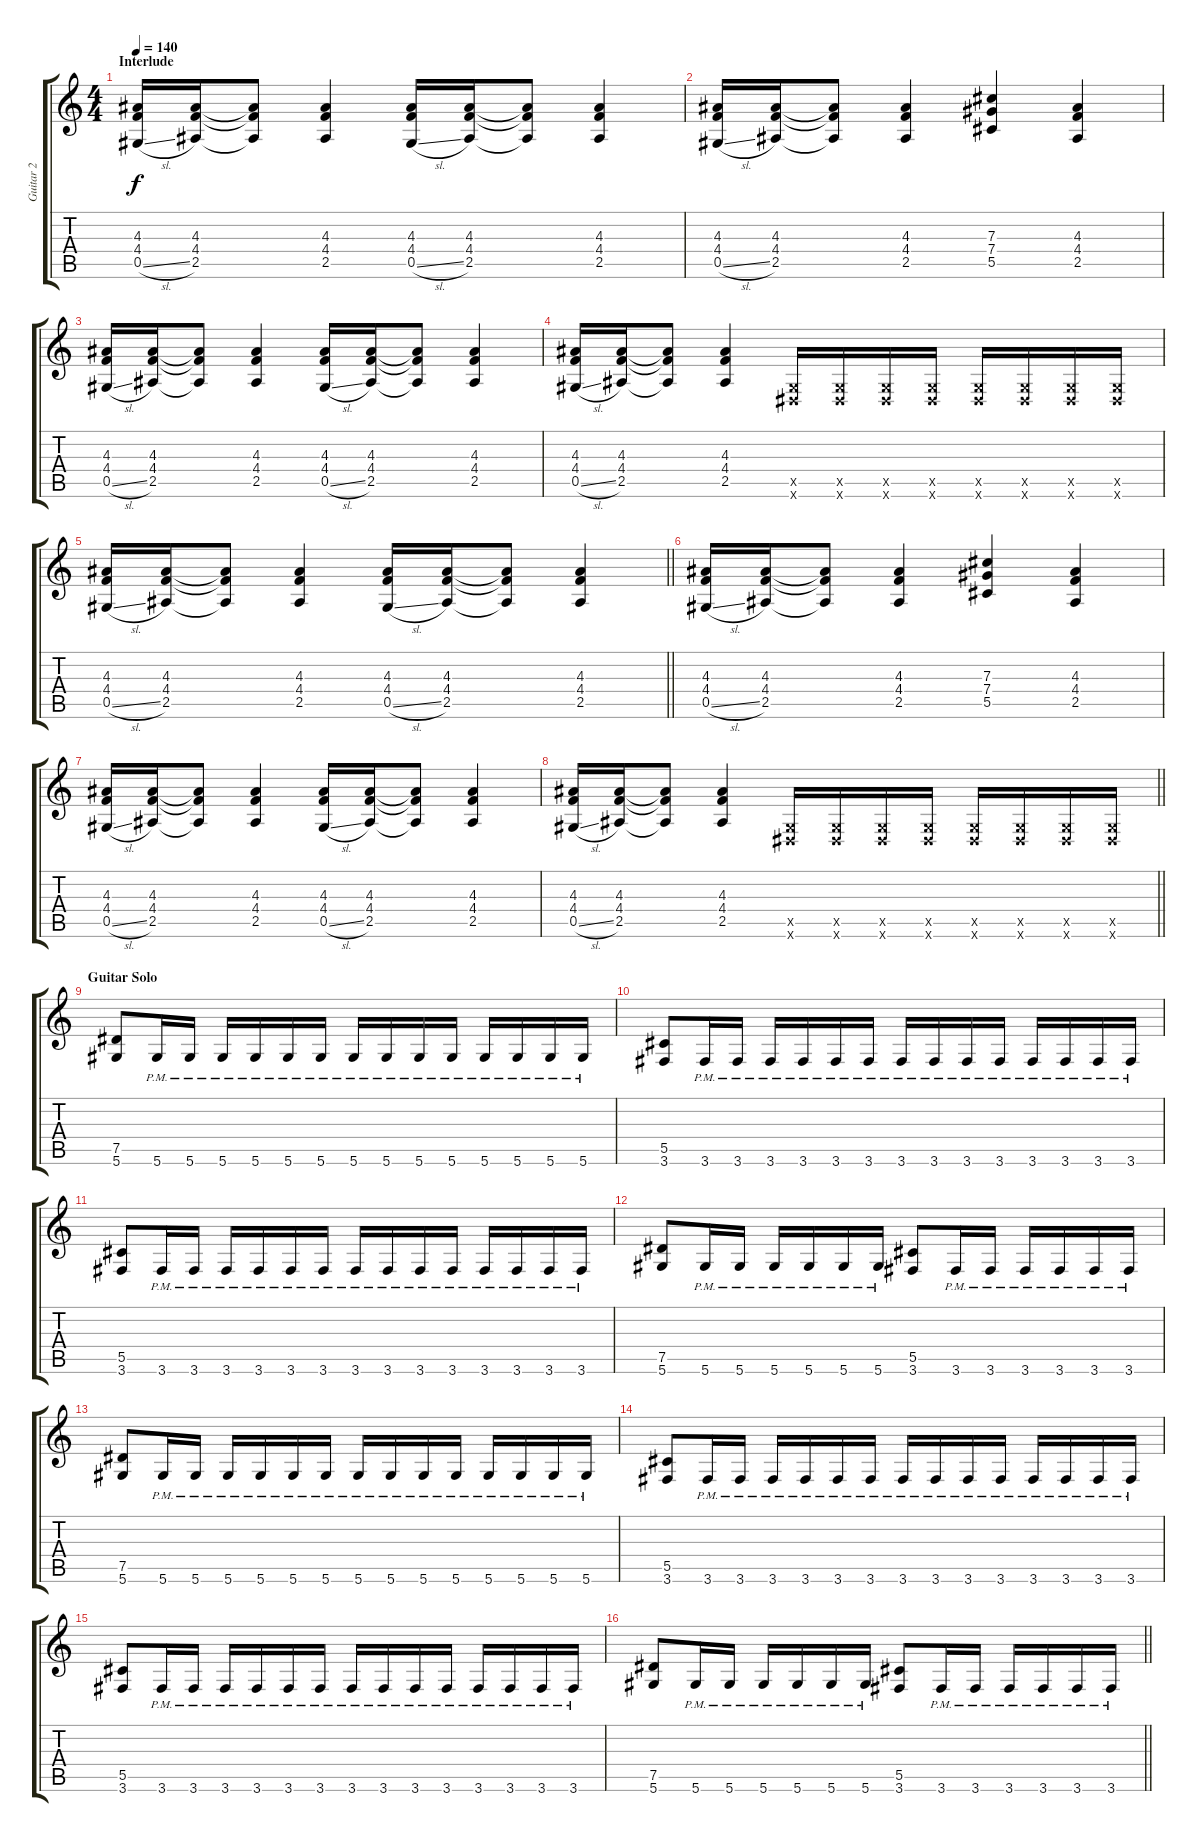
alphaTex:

\track ("Guitar 2" "Guitar 2") {instrument overdrivenguitar}
\staff {score tabs}
\tuning (Eb4 Bb3 Gb3 Db3 Ab2 Eb2) {hide}
\ts (4 4)
\section ("" "Interlude")
\tempo 140
\clef g2
\ks c
(4.3 4.4 0.5{sl}).16{dy f} (4.3 4.4 2.5).16 (4.3{t} 4.4{t} 2.5{t}).8 (4.3 4.4 2.5).4 (4.3 4.4 0.5{sl}).16 (4.3 4.4 2.5).16 (4.3{t} 4.4{t} 2.5{t}).8 (4.3 4.4 2.5).4 |
(4.3 4.4 0.5{sl}).16 (4.3 4.4 2.5).16 (4.3{t} 4.4{t} 2.5{t}).8 (4.3 4.4 2.5).4 (7.3 7.4 5.5).4 (4.3 4.4 2.5).4 |
(4.3 4.4 0.5{sl}).16 (4.3 4.4 2.5).16 (4.3{t} 4.4{t} 2.5{t}).8 (4.3 4.4 2.5).4 (4.3 4.4 0.5{sl}).16 (4.3 4.4 2.5).16 (4.3{t} 4.4{t} 2.5{t}).8 (4.3 4.4 2.5).4 |
(4.3 4.4 0.5{sl}).16 (4.3 4.4 2.5).16 (4.3{t} 4.4{t} 2.5{t}).8 (4.3 4.4 2.5).4 (0.5{x} 0.6{x}).16 (0.5{x} 0.6{x}).16 (0.5{x} 0.6{x}).16 (0.5{x} 0.6{x}).16 (0.5{x} 0.6{x}).16 (0.5{x} 0.6{x}).16 (0.5{x} 0.6{x}).16 (0.5{x} 0.6{x}).16 |
\barLineRight lightlight
(4.3 4.4 0.5{sl}).16 (4.3 4.4 2.5).16 (4.3{t} 4.4{t} 2.5{t}).8 (4.3 4.4 2.5).4 (4.3 4.4 0.5{sl}).16 (4.3 4.4 2.5).16 (4.3{t} 4.4{t} 2.5{t}).8 (4.3 4.4 2.5).4 |
(4.3 4.4 0.5{sl}).16 (4.3 4.4 2.5).16 (4.3{t} 4.4{t} 2.5{t}).8 (4.3 4.4 2.5).4 (7.3 7.4 5.5).4 (4.3 4.4 2.5).4 |
(4.3 4.4 0.5{sl}).16 (4.3 4.4 2.5).16 (4.3{t} 4.4{t} 2.5{t}).8 (4.3 4.4 2.5).4 (4.3 4.4 0.5{sl}).16 (4.3 4.4 2.5).16 (4.3{t} 4.4{t} 2.5{t}).8 (4.3 4.4 2.5).4 |
\barLineRight lightlight
(4.3 4.4 0.5{sl}).16 (4.3 4.4 2.5).16 (4.3{t} 4.4{t} 2.5{t}).8 (4.3 4.4 2.5).4 (0.5{x} 0.6{x}).16 (0.5{x} 0.6{x}).16 (0.5{x} 0.6{x}).16 (0.5{x} 0.6{x}).16 (0.5{x} 0.6{x}).16 (0.5{x} 0.6{x}).16 (0.5{x} 0.6{x}).16 (0.5{x} 0.6{x}).16 |
\section ("" "Guitar Solo")
(7.5 5.6).8 5.6{pm}.16 5.6{pm}.16 5.6{pm}.16 5.6{pm}.16 5.6{pm}.16 5.6{pm}.16 5.6{pm}.16 5.6{pm}.16 5.6{pm}.16 5.6{pm}.16 5.6{pm}.16 5.6{pm}.16 5.6{pm}.16 5.6{pm}.16 |
(5.5 3.6).8 3.6{pm}.16 3.6{pm}.16 3.6{pm}.16 3.6{pm}.16 3.6{pm}.16 3.6{pm}.16 3.6{pm}.16 3.6{pm}.16 3.6{pm}.16 3.6{pm}.16 3.6{pm}.16 3.6{pm}.16 3.6{pm}.16 3.6{pm}.16 |
(5.5 3.6).8 3.6{pm}.16 3.6{pm}.16 3.6{pm}.16 3.6{pm}.16 3.6{pm}.16 3.6{pm}.16 3.6{pm}.16 3.6{pm}.16 3.6{pm}.16 3.6{pm}.16 3.6{pm}.16 3.6{pm}.16 3.6{pm}.16 3.6{pm}.16 |
(7.5 5.6).8 5.6{pm}.16 5.6{pm}.16 5.6{pm}.16 5.6{pm}.16 5.6{pm}.16 5.6{pm}.16 (5.5 3.6).8 3.6{pm}.16 3.6{pm}.16 3.6{pm}.16 3.6{pm}.16 3.6{pm}.16 3.6{pm}.16 |
(7.5 5.6).8 5.6{pm}.16 5.6{pm}.16 5.6{pm}.16 5.6{pm}.16 5.6{pm}.16 5.6{pm}.16 5.6{pm}.16 5.6{pm}.16 5.6{pm}.16 5.6{pm}.16 5.6{pm}.16 5.6{pm}.16 5.6{pm}.16 5.6{pm}.16 |
(5.5 3.6).8 3.6{pm}.16 3.6{pm}.16 3.6{pm}.16 3.6{pm}.16 3.6{pm}.16 3.6{pm}.16 3.6{pm}.16 3.6{pm}.16 3.6{pm}.16 3.6{pm}.16 3.6{pm}.16 3.6{pm}.16 3.6{pm}.16 3.6{pm}.16 |
(5.5 3.6).8 3.6{pm}.16 3.6{pm}.16 3.6{pm}.16 3.6{pm}.16 3.6{pm}.16 3.6{pm}.16 3.6{pm}.16 3.6{pm}.16 3.6{pm}.16 3.6{pm}.16 3.6{pm}.16 3.6{pm}.16 3.6{pm}.16 3.6{pm}.16 |
\barLineRight lightlight
(7.5 5.6).8 5.6{pm}.16 5.6{pm}.16 5.6{pm}.16 5.6{pm}.16 5.6{pm}.16 5.6{pm}.16 (5.5 3.6).8 3.6{pm}.16 3.6{pm}.16 3.6{pm}.16 3.6{pm}.16 3.6{pm}.16 3.6{pm}.16
